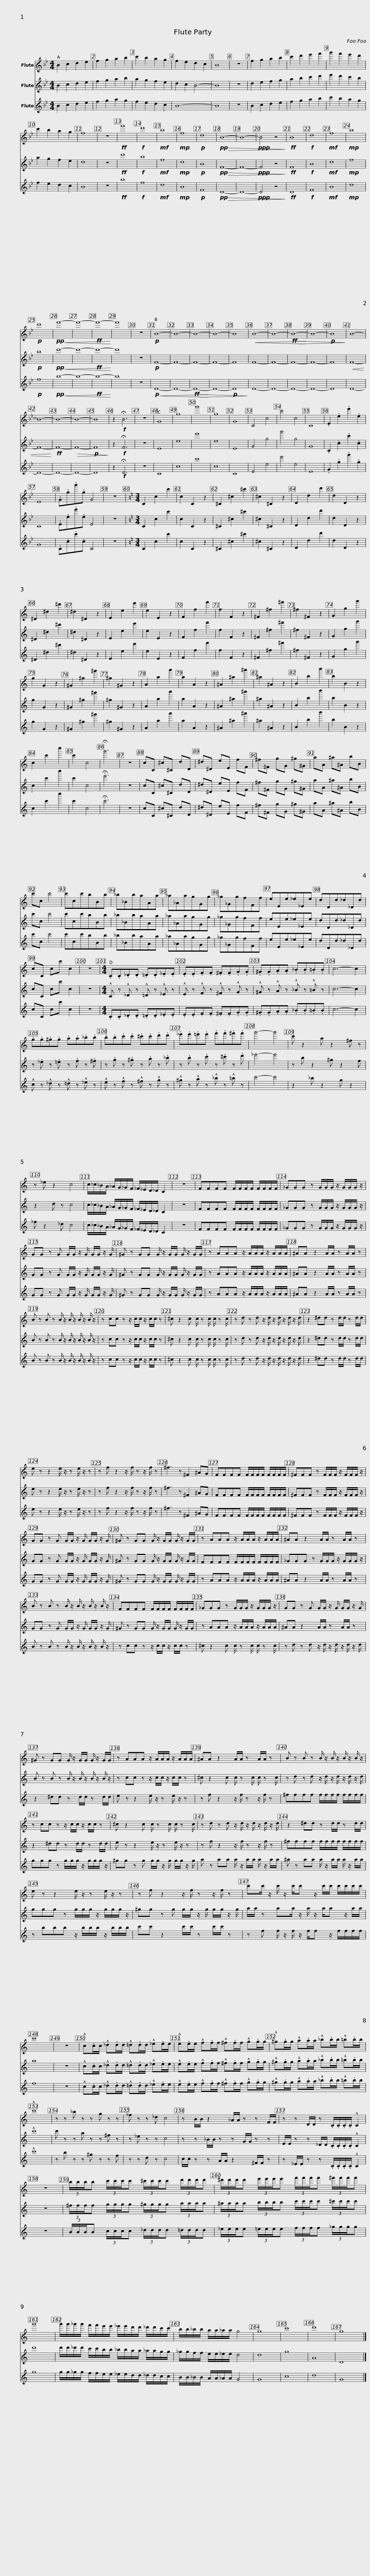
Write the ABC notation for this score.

X:1
%%score 1 2 3
L:1/8
M:4/4
I:linebreak $
K:Bb
V:1 treble
V:2 treble
V:3 treble
V:1
 B2 c2 d2 e2 | f2 g2 a2 b2 | c'2 b2 a2 g2 | f2 e2 d2 c2 | B8 | %5
 z8 | f2 g2 a2 b2 | c'2 d'2 e'2 f'2 | g'2 f'2 e'2 d'2 |$ c'2 b2 a2 g2 | %10
 f8 | z8 |!ff! f'8 |!f! d'8 |!mf! b8 | %15
!mp! f8 |!p! d8 |!pp!!>(! B8- | B8- |!ppp! B4 z4!>)! | %20
!ff! B8 |!f! d8 |!mf! f8 |!mp! b8 |!p! d'8 |$ %25
!pp!!<(! f'8- | f'8- |!ff! f'8-!<)! | f'8 | z8 | %30
!p! B8- | B8- | B8- | B8- | B8 | %35
!<(! B8- | B8- |!ff!!>(! B8-!<)! | B8- |!p! B8!>)! | %40
 B8- | B8- | B8- |$ B8- | B8 | %45
 z2!f! !fermata!B6 | z8 | G8 | g8 | g'8 | %50
 g8 | G8 | C4 c4 | c'4 c4 | C8 | %55
 .E2 .e2 .e'2 .e2 | E8 | .G.g.g'.g G4 |$ z8 |[K:C][M:3/4] C2 c2 c'2 | %60
 c2 C2 z2 | ^C2 ^c2 ^c'2 | ^c2 ^C2 z2 | D2 d2 d'2 | d2 D2 z2 | %65
 ^D2 ^d2 ^d'2 | ^d2 ^D2 z2 | E2 e2 e'2 | e2 E2 z2 |$ F2 f2 f'2 | %70
 f2 F2 z2 | ^F2 ^f2 ^f'2 | ^f2 ^F2 z2 | G2 g2 g'2 | g2 G2 z2 | %75
 ^G2 ^g2 ^g'2 | ^g2 ^G2 z2 | A2 a2 a'2 | a2 A2 z2 | ^A2 ^a2 ^a'2 |$ %80
 ^a2 ^A2 z2 | B2 b2 b'2 | b2 B2 z2 | c2 c'2 c''2 | c'2 c4 | %85
 !fermata!g'6 | z6 | cC ^c^C dD | ^d^D eE fF | ^f^F gG ^g^G |$ %90
 aA ^a^A bB | c'c c'4 | c'cc'bBb | _b_BbaAa | _a_AagGg | %95
 _g_GgfFf | eEe_e_Ee |$ dDd_d_Dd | cC cc' c2 | z6 | %100
[M:4/4] .C.C._D.D .=D.D._E.E | .E.E.F.F .^F.F.G.G |$ .^G.G.A.A ._B.B.=B.B | c6- c2 | .g.g.^g.g .a.a._b.b | %105
 .b.b.c'.c' .^c'.c'.d'.d' |$ ._e'.e'.=e'.e' .f'.f'.^f'.f' | g'4- g'4 | c' z2 a z2 ^f z | z _e z2 c4 |$ %110
 c/_c/_B/A/ _A/G/_G/F/ _F/_E/D/_D/ C2 | z8 | FFFF F/F/F/F/ F/F/F/F/ | _GGG z G/G/G/ z/ G/G/G/ z/ |$ GG z G G/G/ z/ G/ G/G/ z/ G/ | %115
 ^G z GG G/ z/ G/G/ G/ z/ G/G/ | z AAA z/ A/A/A/ z/ A/A/A/ | ^AA z2 A/A/ z A/A/ z |$ B z B z B/ z/ B/ z/ B/ z/ B/ z/ | z cc z z/ c/c/ z/ c/c/ z | %120
 ^c z2 c c/ z c/ c/ z c/ | z d z d z/ d/ z/ d/ z/ d/ z/ d/ |$ z2 ^dd z d/d/ z d/d/ | e z z2 e/ z/ z e/ z/ z | z f z2 z/ f/ z z/ f/ z | %125
 ^f3 z ^F2 ^AG | FFFF F/F/F/F/ F/F/F/F/ |$ ^FFF z F/F/F/ z/ F/F/F/ z/ | GG z G G/G/ z/ G/ G/G/ z/ G/ | ^G z GG G/ z/ G/G/ G/ z/ G/G/ |$ %130
 z AAA z/ A/A/A/ z/ A/A/A/ | ^AA z2 A/A/ z A/A/ z | B z B z B/ z/ B/ z/ B/ z/ B/ z/ |$ FFFF F/F/F/F/ F/F/F/F/ | _GGG z G/G/G/ z/ G/G/G/ z/ | %135
 GG z G G/G/ z/ G/ G/G/ z/ G/ |$ ^G z GG G/ z/ G/G/ G/ z/ G/G/ | z AAA z/ A/A/A/ z/ A/A/A/ | ^AA z2 A/A/ z A/A/ z |$ B z B z B/ z/ B/ z/ B/ z/ B/ z/ | %140
 z cc z z/ c/c/ z/ c/c/ z | ^c z2 c c/ z c/ c/ z c/ |$ z d z d z/ d/ z/ d/ z/ d/ z/ d/ | z2 ^dd z d/d/ z d/d/ | e z z2 e/ z/ z e/ z/ z |$ %145
 z f z2 z/ f/ z z/ f/ z | c'c'/ z/ c'/ z/ c'/c' z/ c'/c'/ c'/c'/c'/c'/ | c'8 | z8 |$ !^!c.c/c/ !^!_d.d/d/ !^!=d.d/d/ !^!_e.e/e/ | %150
 !^!e.e/e/ !^!f.f/f/ !^!^f.f/f/ !^!g.g/g/ | !^!^g.g/g/ !^!a.a/a/ !^!_b.b/b/ !^!=b.b/b/ | !^!c'8 |$ z z _b z z g z z | _f z z _d c4 | %155
 z B/B/ z2 _A/A/ z z F/F/ | z z D/D/ z .C/.C/.C/.C/ !^!C2 | z8 |$ (3b/b/b/b (3c'/c'/c'/c' (3^c'/c'/c'/c' (3d'/d'/d'/d' | (3^d'/d'/d'/d' (3e'/e'/e'/e' (3f'/f'/f'/f' (3^f'/f'/f'/f' | %160
 g'8 |$ g'/g'/_g'/g'/ f'/f'/e'/e'/ _e'/e'/d'/d'/ _d'/d'/c'/c'/ | b/b/_b/b/ a/a/_a/a/ g4 | g8 | c'8 | %165
 d'8 | g8 |] %167
V:2
 B2 c2 d2 e2 | f2 g2 a2 b2 | a2 g2 f2 e2 | d2 c2 B4- | B8 | %5
 z8 | d2 e2 f2 g2 | a2 b2 c'2 d'2 | e'2 d'2 c'2 b2 |$ a2 g2 f2 e2 | %10
 d8 | z8 |!ff! d'8 |!f! b8 |!mf! f8 | %15
!mp! d8 |!p! B8 |!pp!!>(! F8- | F8- |!ppp! F4 z4!>)! | %20
!ff! F8 |!f! B8 |!mf! d8 |!mp! f8 |!p! b8 |$ %25
!pp!!<(! d'8- | d'8- |!ff! d'8-!<)! | d'8 | z8 | %30
!p! F8- | F8- | F8- | F8- | F8 | %35
 F8- | F8- | F8- | F8- | F8 | %40
!<(! F8- | F8-!<)! |!ff! F8- |$!>(! F8- |!p! F8!>)! | %45
 z2!f! !fermata!F6 | z8 | E8 | e8 | e'8 | %50
 e8 | E8 | G4 g4 | g'4 g4 | G8 | %55
 .C2 .c2 .c'2 .c2 | C8 | .E.e.e'.e E4 |$ z8 |[K:C][M:3/4] C2 c2 c'2 | %60
 c2 C2 z2 | ^C2 ^c2 ^c'2 | ^c2 ^C2 z2 | D2 d2 d'2 | d2 D2 z2 | %65
 ^D2 ^d2 ^d'2 | ^d2 ^D2 z2 | E2 e2 e'2 | e2 E2 z2 |$ F2 f2 f'2 | %70
 f2 F2 z2 | ^F2 ^f2 ^f'2 | ^f2 ^F2 z2 | G2 g2 g'2 | g2 G2 z2 | %75
 ^G2 ^g2 ^g'2 | ^g2 ^G2 z2 | A2 a2 a'2 | a2 A2 z2 | ^A2 ^a2 ^a'2 |$ %80
 ^a2 ^A2 z2 | B2 b2 b'2 | b2 B2 z2 | c2 c'2 c''2 | c'2 c4 | %85
 !fermata!e'6 | z6 | cC ^c^C dD | ^d^D eE fF | ^f^F gG ^g^G |$ %90
 aA ^a^A bB | c'c c'4 | c'cc'bBb | _b_BbaAa | _a_AagGg | %95
 _g_GgfFf | eEe_e_Ee |$ dDd_d_Dd | cC cc' c2 | z6 | %100
[M:4/4] !^!C z !^!_D z !^!=D z !^!_E z | !^!E z !^!F z !^!^F z !^!G z |$ !^!^G z !^!A z !^!_B z !^!=B z | c6- c2 | z ._e z .=e z .f z .^f | %105
 z .g z .^g z .a z ._b |$ z .b z .c' z .^c' z .d' | _e'4- e'4 | z b z2 ^g z2 f | z2 d z c4 |$ %110
 c/_c/_B/A/ _A/G/_G/F/ _F/_E/D/_D/ C2 | z8 | FFFF F/F/F/F/ F/F/F/F/ | _GGG z G/G/G/ z/ G/G/G/ z/ |$ GG z G G/G/ z/ G/ G/G/ z/ G/ | %115
 ^G z GG G/ z/ G/G/ G/ z/ G/G/ | z AAA z/ A/A/A/ z/ A/A/A/ | ^AA z2 A/A/ z A/A/ z |$ B z B z B/ z/ B/ z/ B/ z/ B/ z/ | z cc z z/ c/c/ z/ c/c/ z | %120
 ^c z2 c c/ z c/ c/ z c/ | z d z d z/ d/ z/ d/ z/ d/ z/ d/ |$ z2 ^dd z d/d/ z d/d/ | e z z2 e/ z/ z e/ z/ z | z f z2 z/ f/ z z/ f/ z | %125
 ^f3 z ^F2 ^AG | FFFF F/F/F/F/ F/F/F/F/ |$ ^FFF z F/F/F/ z/ F/F/F/ z/ | GG z G G/G/ z/ G/ G/G/ z/ G/ | ^G z GG G/ z/ G/G/ G/ z/ G/G/ |$ %130
 FFFF F/F/F/F/ F/F/F/F/ | _GGG z G/G/G/ z/ G/G/G/ z/ | GG z G G/G/ z/ G/ G/G/ z/ G/ |$ ^G z GG G/ z/ G/G/ G/ z/ G/G/ | z AAA z/ A/A/A/ z/ A/A/A/ | %135
 ^AA z2 A/A/ z A/A/ z |$ B z B z B/ z/ B/ z/ B/ z/ B/ z/ | z cc z z/ c/c/ z/ c/c/ z | ^c z2 c c/ z c/ c/ z c/ |$ z d z d z/ d/ z/ d/ z/ d/ z/ d/ | %140
 z2 ^dd z d/d/ z d/d/ | e z z2 e/ z/ z e/ z/ z |$ z f z2 z/ f/ z z/ f/ z | ^ffff f/f/f/f/ f/f/f/f/ | ggg z g/g/g/ z/ g/g/g/ z/ |$ %145
 ^gg z g g/g/ z/ g/ g/g/ z/ g/ | a/a/ z aa/ z/ a/ z/ a/a z/ a/a/ | a8 | z8 |$ !^!c.c/c/ !^!_d.d/d/ !^!=d.d/d/ !^!_e.e/e/ | %150
 !^!e.e/e/ !^!f.f/f/ !^!^f.f/f/ !^!g.g/g/ | !^!^g.g/g/ !^!a.a/a/ !^!_b.b/b/ !^!=b.b/b/ | !^!c'8 |$ c' z z a z z ^f z | z _e z z c4 | %155
 z z _B/B/ z z G/G/ z z | E/E/ z z _D/D/ .C/.C/.C/.C/ !^!C2 | z8 |$ (3^f/f/f/f (3g/g/g/g (3^g/g/g/g (3a/a/a/a | (3^a/a/a/a (3b/b/b/b (3c'/c'/c'/c' (3^c'/c'/c'/c' | %160
 d'8 |$ d'/d'/_d'/d'/ c'/c'/b/b/ _b/b/a/a/ _a/a/g/g/ | _g/g/f/f/ e/e/_e/e/ d4 | d8 | g8 | %165
 A8 | D8 |] %167
V:3
 B2 c2 d2 e2 | f2 g2 a2 g2 | f2 e2 d2 c2 | B8- | B8 | %5
 z8 | B2 c2 d2 e2 | f2 g2 a2 b2 | c'2 b2 a2 g2 |$ f2 e2 d2 c2 | %10
 B8 | z8 |!ff! b8 |!f! f8 |!mf! d8 | %15
!mp! B8 |!p! F8 |!pp!!>(! D8- | D8- |!ppp! D4 z4!>)! | %20
!ff! D8 |!f! F8 |!mf! B8 |!mp! d8 |!p! f8 |$ %25
!pp!!<(! b8- | b8- |!ff! b8-!<)! | b8 | z8 | %30
!p!!<(! D8- | D8- |!ff!!>(! D8-!<)! | D8- |!p! D8!>)! | %35
 D8- | D8- | D8- | D8- | D8 | %40
 D8- | D8- | D8- |$ D8- | D8 | %45
 z2!f! !fermata!D6 | z8 | C8 | c8 | c'8 | %50
 c8 | C8 | E4 e4 | e'4 e4 | E8 | %55
 .G2 .g2 .g'2 .g2 | G8 | .C.c.c'.c C4 |$ z8 |[K:C][M:3/4] C2 c2 c'2 | %60
 c2 C2 z2 | ^C2 ^c2 ^c'2 | ^c2 ^C2 z2 | D2 d2 d'2 | d2 D2 z2 | %65
 ^D2 ^d2 ^d'2 | ^d2 ^D2 z2 | E2 e2 e'2 | e2 E2 z2 |$ F2 f2 f'2 | %70
 f2 F2 z2 | ^F2 ^f2 ^f'2 | ^f2 ^F2 z2 | G2 g2 g'2 | g2 G2 z2 | %75
 ^G2 ^g2 ^g'2 | ^g2 ^G2 z2 | A2 a2 a'2 | a2 A2 z2 | ^A2 ^a2 ^a'2 |$ %80
 ^a2 ^A2 z2 | B2 b2 b'2 | b2 B2 z2 | c2 c'2 c''2 | c'2 c4 | %85
 !fermata!c'6 | z6 | cC ^c^C dD | ^d^D eE fF | ^f^F gG ^g^G |$ %90
 aA ^a^A bB | c'c c'4 | c'cc'bBb | _b_BbaAa | _a_AagGg | %95
 _g_GgfFf | eEe_e_Ee |$ dDd_d_Dd | cC cc' c2 | z6 | %100
[M:4/4] .C.C._D.D .=D.D._E.E | .E.E.F.F .^F.F.G.G |$ .^G.G.A.A ._B.B.=B.B | c6- c2 | !^!c z !^!_d z !^!=d z !^!_e z | %105
 !^!e z !^!f z !^!^f z !^!g z |$ !^!^g z !^!a z !^!_b z !^!=b z | c'4- c'4 | z2 _b z2 g z2 | _f z2 _d c4 |$ %110
 c/_c/_B/A/ _A/G/_G/F/ _F/_E/D/_D/ C2 | z8 | FFFF F/F/F/F/ F/F/F/F/ | _GGG z G/G/G/ z/ G/G/G/ z/ |$ GG z G G/G/ z/ G/ G/G/ z/ G/ | %115
 ^G z GG G/ z/ G/G/ G/ z/ G/G/ | z AAA z/ A/A/A/ z/ A/A/A/ | ^AA z2 A/A/ z A/A/ z |$ B z B z B/ z/ B/ z/ B/ z/ B/ z/ | z cc z z/ c/c/ z/ c/c/ z | %120
 ^c z2 c c/ z c/ c/ z c/ | z d z d z/ d/ z/ d/ z/ d/ z/ d/ |$ z2 ^dd z d/d/ z d/d/ | e z z2 e/ z/ z e/ z/ z | z f z2 z/ f/ z z/ f/ z | %125
 ^f3 z ^F2 ^AG | FFFF F/F/F/F/ F/F/F/F/ |$ ^FFF z F/F/F/ z/ F/F/F/ z/ | GG z G G/G/ z/ G/ G/G/ z/ G/ | ^G z GG G/ z/ G/G/ G/ z/ G/G/ |$ %130
 z AAA z/ A/A/A/ z/ A/A/A/ | ^AA z2 A/A/ z A/A/ z | B z B z B/ z/ B/ z/ B/ z/ B/ z/ |$ z cc z z/ c/c/ z/ c/c/ z | ^c z2 c c/ z c/ c/ z c/ | %135
 z d z d z/ d/ z/ d/ z/ d/ z/ d/ |$ z2 ^dd z d/d/ z d/d/ | e z z2 e/ z/ z e/ z/ z | z f z2 z/ f/ z z/ f/ z |$ ^ffff f/f/f/f/ f/f/f/f/ | %140
 ggg z g/g/g/ z/ g/g/g/ z/ | ^gg z g g/g/ z/ g/ g/g/ z/ g/ |$ a z aa a/ z/ a/a/ a/ z/ a/a/ | ^a z aa a/ z/ a/a/ a/ z/ a/a/ | z bbb z/ b/b/b/ z/ b/b/b/ |$ %145
 c'c' z2 c'/c'/ z c'/c'/ z | z f f/ z/ f/ z/ f/f z/ f/f/f/f/ | f8 | z8 |$ !^!c.c/c/ !^!_d.d/d/ !^!=d.d/d/ !^!_e.e/e/ | %150
 !^!e.e/e/ !^!f.f/f/ !^!^f.f/f/ !^!g.g/g/ | !^!^g.g/g/ !^!a.a/a/ !^!_b.b/b/ !^!=b.b/b/ | !^!c'8 |$ z b z z ^g z z f | z z d z c4 | %155
 c/c/ z z A/A/ z2 ^F/F/ z | z _E/E/ z z .C/.C/.C/.C/ !^!C2 | z8 |$ (3B/B/B/B (3c/c/c/c (3_d/d/d/d (3=d/d/d/d | (3_e/e/e/e (3=e/e/e/e (3f/f/f/f (3_g/g/g/g | %160
 g8 |$ g/g/_g/g/ f/f/e/e/ _e/e/d/d/ _d/d/c/c/ | B/B/_B/B/ A/A/_A/A/ G4 | G8 | c8 | %165
 d8 | G8 |] %167
